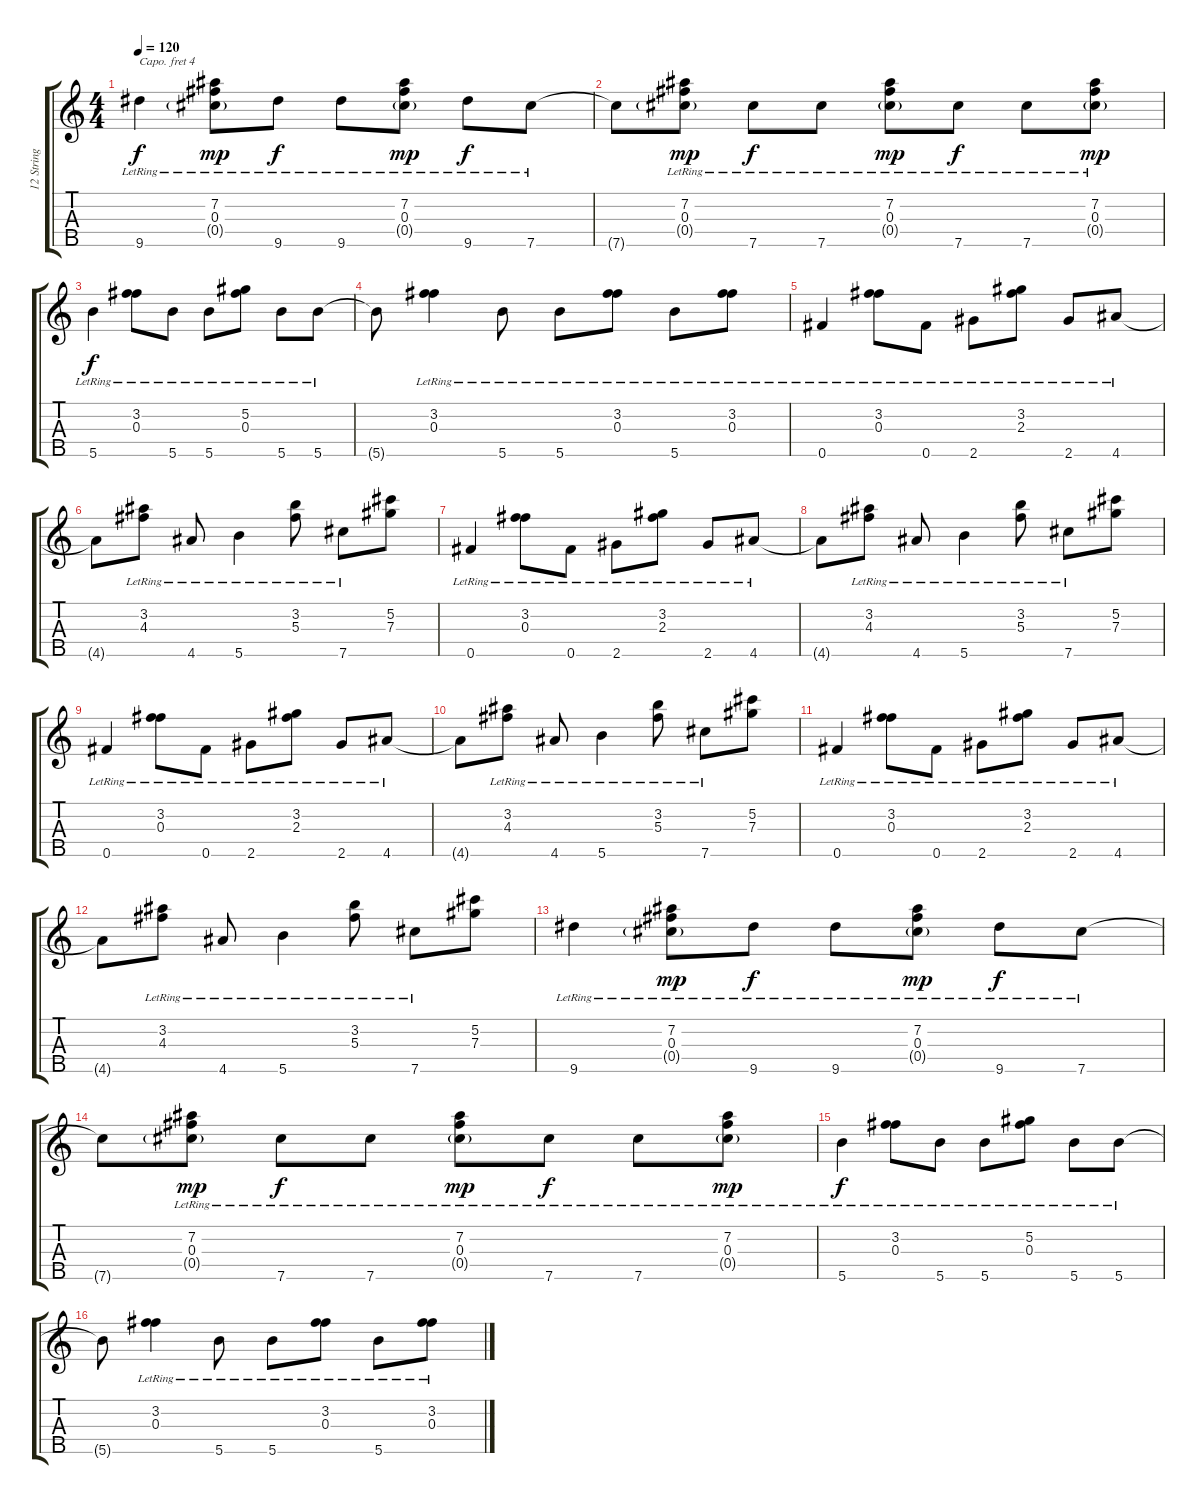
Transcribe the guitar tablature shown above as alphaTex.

\track ("12 String (upper)" "12 String ") {instrument acousticguitarsteel}
\staff {score tabs}
\capo 4
\tuning (E4 B3 D4 A3 D3) {hide}
\ts (4 4)
\tempo 120
\clef g2
\ks c
9.5{lr}.4{dy f} (7.2{lr} 0.3{lr} 0.4{g lr}).8{dy mp} 9.5{lr}.8{dy f} 9.5{lr}.8 (7.2{lr} 0.3{lr} 0.4{g lr}).8{dy mp} 9.5{lr}.8{dy f} 7.5{lr}.8 |
7.5{t}.8 (7.2{lr} 0.3{lr} 0.4{g lr}).8{dy mp} 7.5{lr}.8{dy f} 7.5{lr}.8 (7.2{lr} 0.3{lr} 0.4{g lr}).8{dy mp} 7.5{lr}.8{dy f} 7.5{lr}.8 (7.2{lr} 0.3{lr} 0.4{g lr}).8{dy mp} |
5.5{lr}.4{dy f} (3.2{lr} 0.3{lr}).8 5.5{lr}.8 5.5{lr}.8 (5.2{lr} 0.3{lr}).8 5.5{lr}.8 5.5{lr}.8 |
5.5{t}.8 (3.2{lr} 0.3{lr}).4 5.5{lr}.8 5.5{lr}.8 (3.2{lr} 0.3{lr}).8 5.5{lr}.8 (3.2{lr} 0.3{lr}).8 |
0.5{lr}.4 (3.2{lr} 0.3{lr}).8 0.5{lr}.8 2.5{lr}.8 (3.2{lr} 2.3{lr}).8 2.5{lr}.8 4.5{lr}.8 |
4.5{t}.8 (3.2{lr} 4.3{lr}).8 4.5{lr}.8 5.5{lr}.4 (3.2{lr} 5.3{lr}).8 7.5{lr}.8 (5.2 7.3).8 |
0.5{lr}.4 (3.2{lr} 0.3{lr}).8 0.5{lr}.8 2.5{lr}.8 (3.2{lr} 2.3{lr}).8 2.5{lr}.8 4.5{lr}.8 |
4.5{t}.8 (3.2{lr} 4.3{lr}).8 4.5{lr}.8 5.5{lr}.4 (3.2{lr} 5.3{lr}).8 7.5{lr}.8 (5.2 7.3).8 |
0.5{lr}.4 (3.2{lr} 0.3{lr}).8 0.5{lr}.8 2.5{lr}.8 (3.2{lr} 2.3{lr}).8 2.5{lr}.8 4.5{lr}.8 |
4.5{t}.8 (3.2{lr} 4.3{lr}).8 4.5{lr}.8 5.5{lr}.4 (3.2{lr} 5.3{lr}).8 7.5{lr}.8 (5.2 7.3).8 |
0.5{lr}.4 (3.2{lr} 0.3{lr}).8 0.5{lr}.8 2.5{lr}.8 (3.2{lr} 2.3{lr}).8 2.5{lr}.8 4.5{lr}.8 |
4.5{t}.8 (3.2{lr} 4.3{lr}).8 4.5{lr}.8 5.5{lr}.4 (3.2{lr} 5.3{lr}).8 7.5{lr}.8 (5.2 7.3).8 |
9.5{lr}.4 (7.2{lr} 0.3{lr} 0.4{g lr}).8{dy mp} 9.5{lr}.8{dy f} 9.5{lr}.8 (7.2{lr} 0.3{lr} 0.4{g lr}).8{dy mp} 9.5{lr}.8{dy f} 7.5{lr}.8 |
7.5{t}.8 (7.2{lr} 0.3{lr} 0.4{g lr}).8{dy mp} 7.5{lr}.8{dy f} 7.5{lr}.8 (7.2{lr} 0.3{lr} 0.4{g lr}).8{dy mp} 7.5{lr}.8{dy f} 7.5{lr}.8 (7.2{lr} 0.3{lr} 0.4{g lr}).8{dy mp} |
5.5{lr}.4{dy f} (3.2{lr} 0.3{lr}).8 5.5{lr}.8 5.5{lr}.8 (5.2{lr} 0.3{lr}).8 5.5{lr}.8 5.5{lr}.8 |
5.5{t}.8 (3.2{lr} 0.3{lr}).4 5.5{lr}.8 5.5{lr}.8 (3.2{lr} 0.3{lr}).8 5.5{lr}.8 (3.2{lr} 0.3{lr}).8
